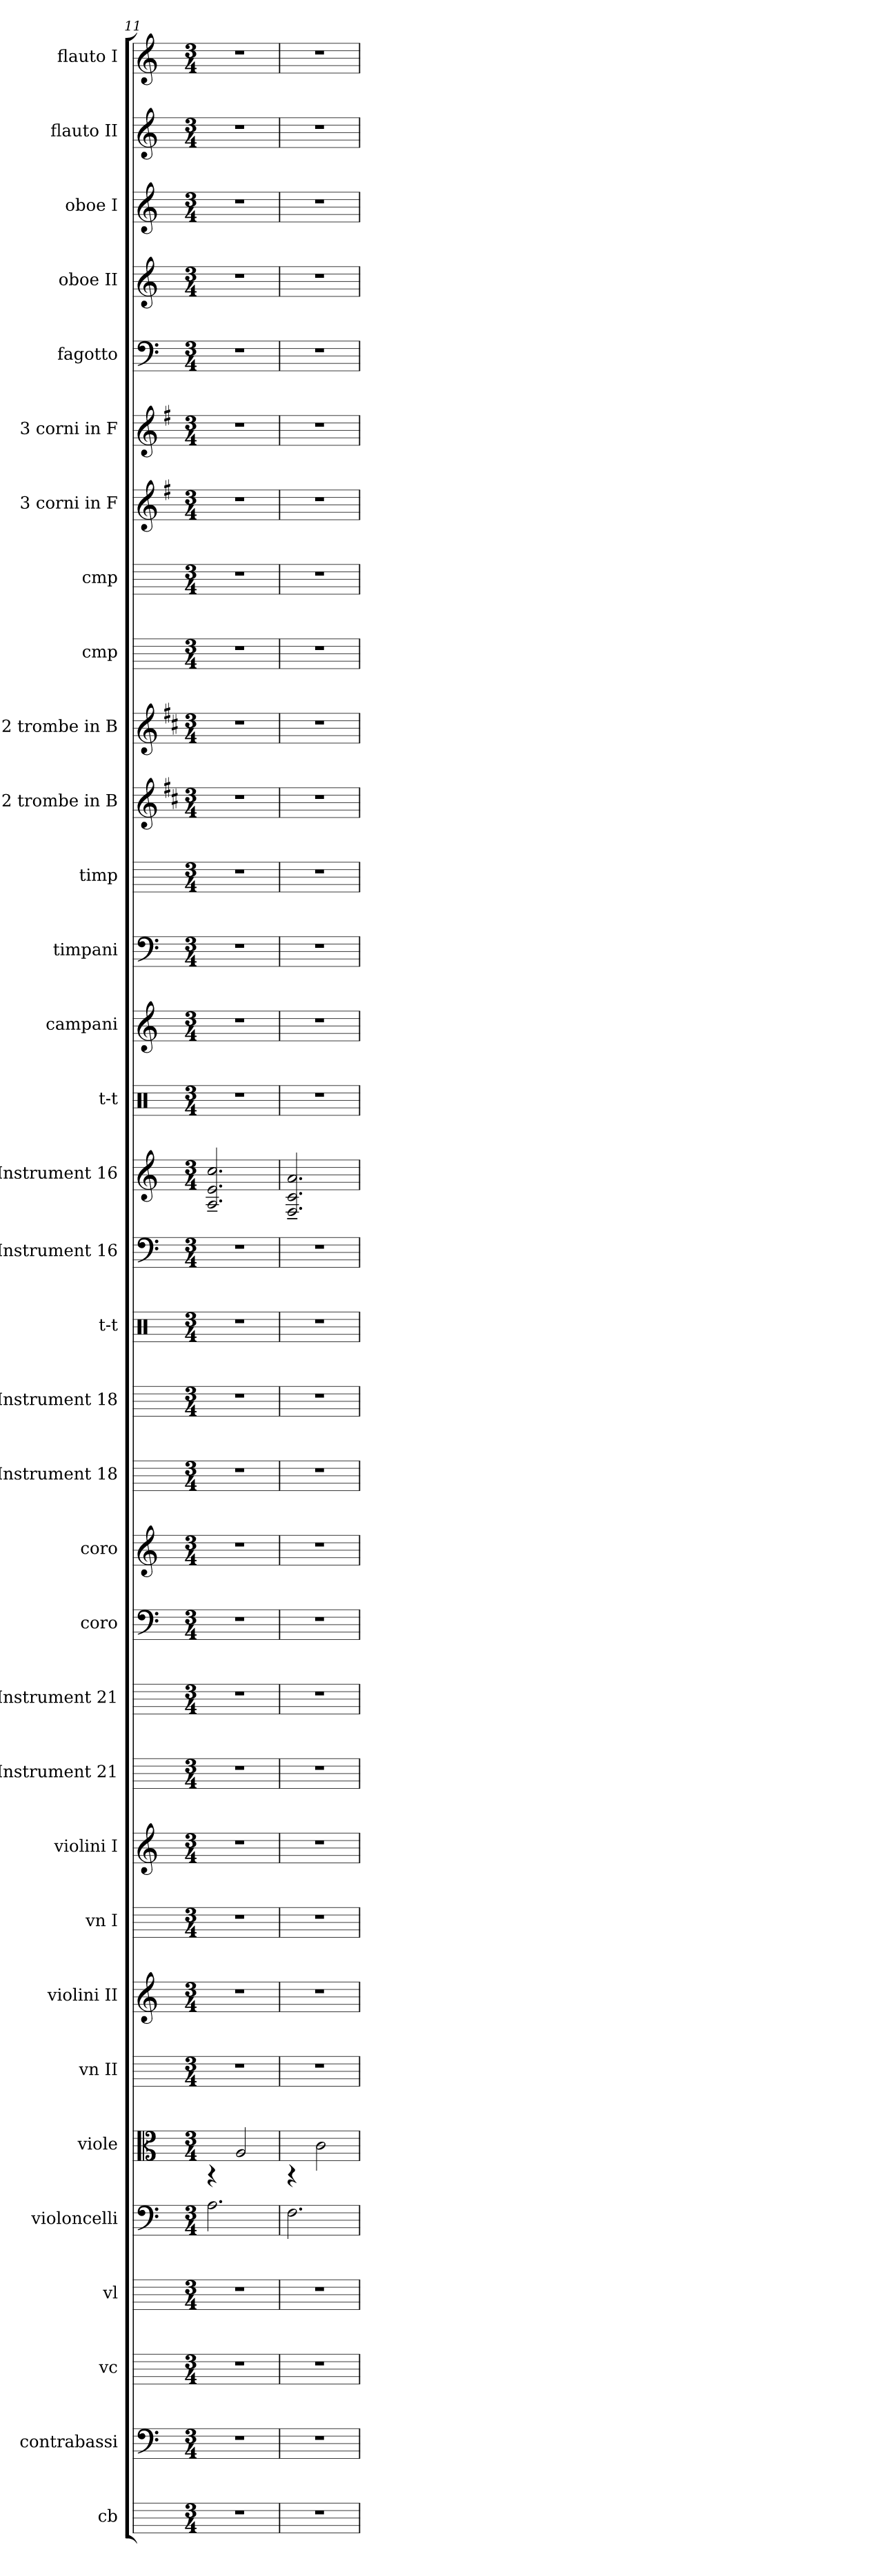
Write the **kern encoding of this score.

**kern	**kern	**kern	**kern	**kern	**kern	**kern	**kern	**kern	**kern	**kern	**kern	**kern	**kern	**kern	**kern	**kern	**kern	**kern	**text	**kern	**kern	**kern	**kern	**kern	**kern	**kern	**kern	**kern	**kern	**kern	**kern	**kern	**kern	**kern
*part34	*part33	*part32	*part31	*part30	*part29	*part28	*part27	*part26	*part25	*part24	*part23	*part22	*part21	*part20	*part19	*part18	*part17	*part16	*part16	*part15	*part14	*part13	*part12	*part11	*part10	*part9	*part8	*part7	*part6	*part5	*part4	*part3	*part2	*part1
*staff34	*staff33	*staff32	*staff31	*staff30	*staff29	*staff28	*staff27	*staff26	*staff25	*staff24	*staff23	*staff22	*staff21	*staff20	*staff19	*staff18	*staff17	*staff16	*staff16	*staff15	*staff14	*staff13	*staff12	*staff11	*staff10	*staff9	*staff8	*staff7	*staff6	*staff5	*staff4	*staff3	*staff2	*staff1
*I"cb	*I"contrabassi	*I"vc	*I"vl	*I"violoncelli	*I"viole	*I"vn II	*I"violini II	*I"vn I	*I"violini I	*I"Instrument 21	*I"Instrument 21	*I"coro	*I"coro	*I"Instrument 18	*I"Instrument 18	*I"t-t	*I"Instrument 16	*I"Instrument 16	*	*I"t-t	*I"campani	*I"timpani	*I"timp	*I"2 trombe  in B	*I"2 trombe  in B	*I"cmp	*I"cmp	*I"3 corni  in F	*I"3 corni  in F	*I"fagotto	*I"oboe II	*I"oboe I	*I"flauto II	*I"flauto I
*I'cb	*I'cb	*I'vc	*I'vl	*I'vc	*I'vl	*I'vn II	*I'vn II	*I'vn I	*I'vn I	*	*	*	*	*	*	*	*	*	*	*I't-t	*I'cmp	*I'timp	*I'timp	*	*	*	*	*	*	*I'fag	*I'ob II	*I'ob I	*I'fl II	*I'fl I
*	*clefF4	*	*	*clefF4	*clefC3	*	*clefG2	*	*clefG2	*	*	*clefF4	*clefG2	*	*	*clefX	*clefF4	*clefG2	*	*clefX	*clefG2	*clefF4	*	*clefG2	*clefG2	*	*	*clefG2	*clefG2	*clefF4	*clefG2	*clefG2	*clefG2	*clefG2
*	*ITrd7c12	*	*	*	*	*	*	*	*	*	*	*	*	*	*	*	*	*	*	*	*	*	*	*ITrd1c2	*ITrd1c2	*ITrd-3c-5	*ITrd1c2	*ITrd-3c-5	*ITrd-3c-5	*	*	*	*	*
*k[]	*k[]	*k[]	*k[]	*k[]	*k[]	*k[]	*k[]	*k[]	*k[]	*k[]	*k[]	*k[]	*k[]	*k[]	*k[]	*	*k[]	*k[]	*	*	*k[]	*k[]	*k[]	*k[]	*k[]	*k[b-]	*k[b-e-]	*k[]	*k[]	*k[]	*k[]	*k[]	*k[]	*k[]
*C:	*C:	*C:	*C:	*C:	*C:	*C:	*C:	*C:	*C:	*C:	*C:	*C:	*C:	*C:	*C:	*	*C:	*C:	*	*	*C:	*C:	*C:	*C:	*C:	*F:	*B-:	*C:	*C:	*C:	*C:	*C:	*C:	*C:
*M3/4	*M3/4	*M3/4	*M3/4	*M3/4	*M3/4	*M3/4	*M3/4	*M3/4	*M3/4	*M3/4	*M3/4	*M3/4	*M3/4	*M3/4	*M3/4	*M3/4	*M3/4	*M3/4	*	*M3/4	*M3/4	*M3/4	*M3/4	*M3/4	*M3/4	*M3/4	*M3/4	*M3/4	*M3/4	*M3/4	*M3/4	*M3/4	*M3/4	*M3/4
=11	=11	=11	=11	=11	=11	=11	=11	=11	=11	=11	=11	=11	=11	=11	=11	=11	=11	=11	=11	=11	=11	=11	=11	=11	=11	=11	=11	=11	=11	=11	=11	=11	=11	=11
!	!	!	!	!	!	!	!	!	!	!	!	!	!	!	!	!	!	!	!LO:LY:b:rj	!	!	!	!	!	!	!	!	!	!	!	!	!	!	!
2.r	2.r	2.r	2.r	2.A\	4rAA	2.r	2.r	2.r	2.r	2.r	2.r	2.r	2.r	2.r	2.r	2.r	2.r	2.e/~> 2.A/~> 2.cc/~>	--	2.r	2.r	2.r	2.r	2.r	2.r	2.r	2.r	2.r	2.r	2.r	2.r	2.r	2.r	2.r
.	.	.	.	.	2A/	.	.	.	.	.	.	.	.	.	.	.	.	.	.	.	.	.	.	.	.	.	.	.	.	.	.	.	.	.
=12	=12	=12	=12	=12	=12	=12	=12	=12	=12	=12	=12	=12	=12	=12	=12	=12	=12	=12	=12	=12	=12	=12	=12	=12	=12	=12	=12	=12	=12	=12	=12	=12	=12	=12
!	!	!	!	!	!	!	!	!	!	!	!	!	!	!	!	!	!	!	!LO:LY:b:rj	!	!	!	!	!	!	!	!	!	!	!	!	!	!	!
2.r	2.r	2.r	2.r	2.F\	4rAA	2.r	2.r	2.r	2.r	2.r	2.r	2.r	2.r	2.r	2.r	2.r	2.r	2.c/~> 2.F/~> 2.a/~>	--	2.r	2.r	2.r	2.r	2.r	2.r	2.r	2.r	2.r	2.r	2.r	2.r	2.r	2.r	2.r
.	.	.	.	.	2c\	.	.	.	.	.	.	.	.	.	.	.	.	.	.	.	.	.	.	.	.	.	.	.	.	.	.	.	.	.
=	=	=	=	=	=	=	=	=	=	=	=	=	=	=	=	=	=	=	=	=	=	=	=	=	=	=	=	=	=	=	=	=	=	=
*-	*-	*-	*-	*-	*-	*-	*-	*-	*-	*-	*-	*-	*-	*-	*-	*-	*-	*-	*-	*-	*-	*-	*-	*-	*-	*-	*-	*-	*-	*-	*-	*-	*-	*-
